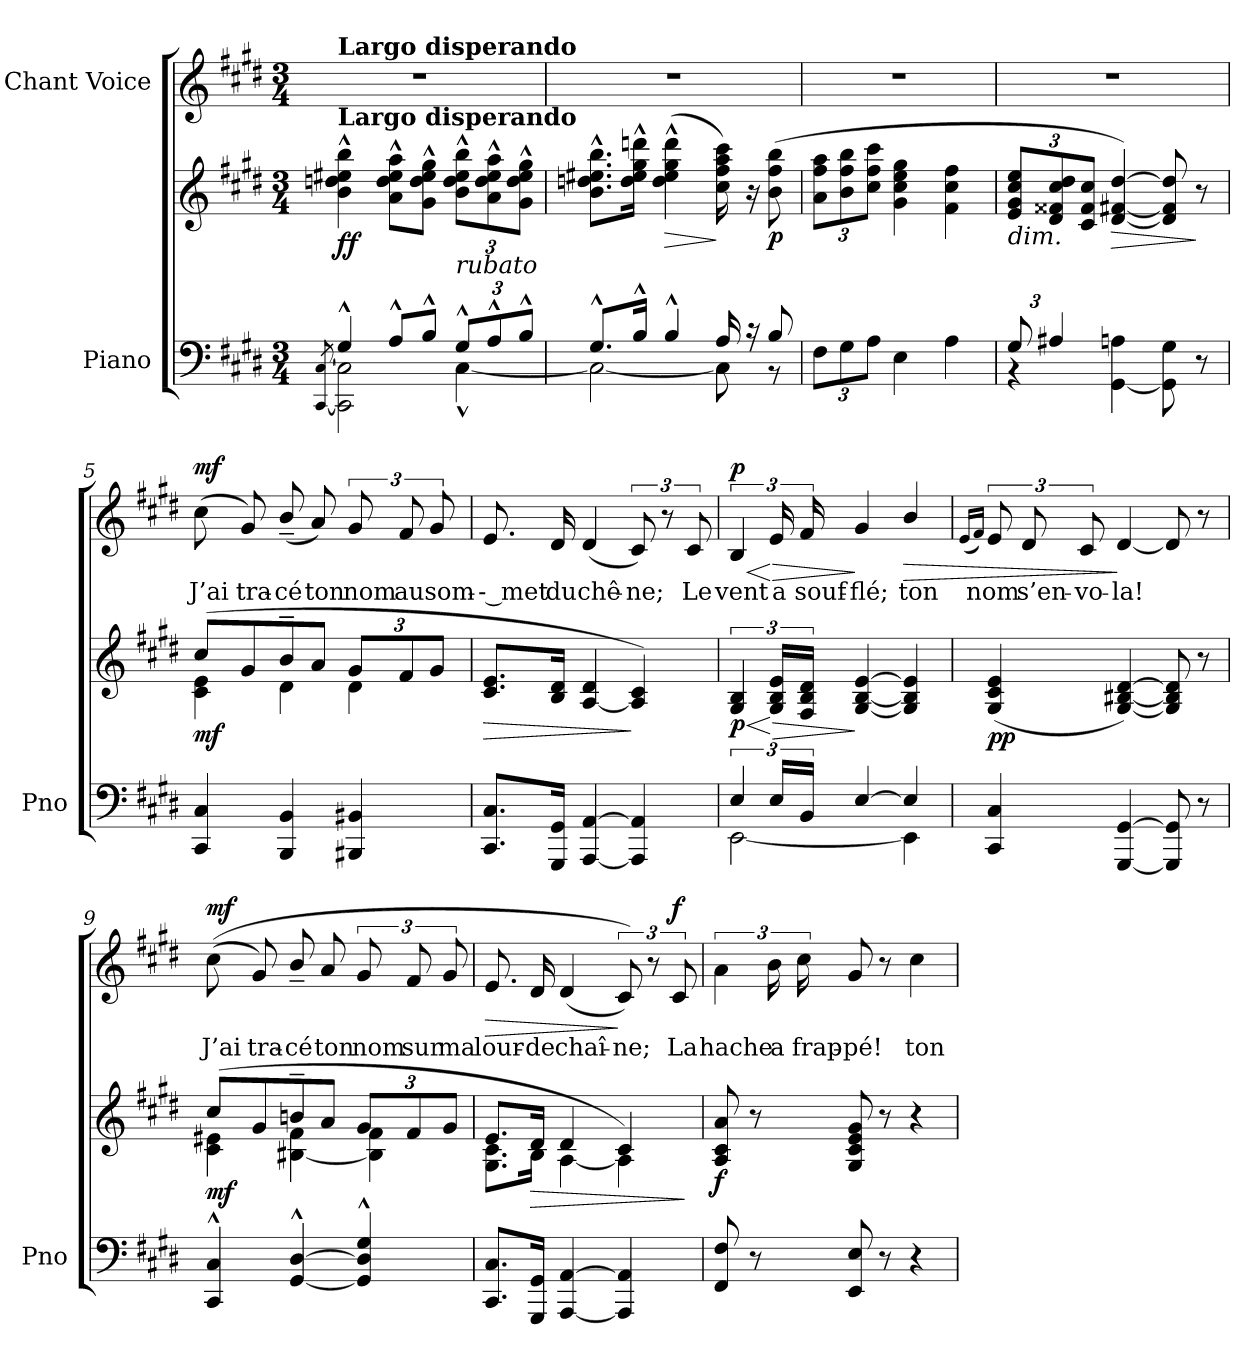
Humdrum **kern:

**kern	**kern	**dynam	**kern	**text	**dynam
*part2	*part2	*part2	*part1	*part1	*part1
*staff3	*staff2	*staff2/3	*staff1	*staff1	*staff1
*I"Piano	*	*	*I"Chant Voice	*	*
*I'Pno	*	*	*	*	*
*clefF4	*clefG2	*	*clefG2	*	*
*k[f#c#g#d#]	*k[f#c#g#d#]	*	*k[f#c#g#d#]	*	*
*M3/4	*M3/4	*	*M3/4	*	*
*MM40	*MM40	*	*MM40	*	*
=1	=1	=1	=1	=1	=1
*^	*	*	*	*	*
.	[<8qCC#/ [<8qC#/	.	.	.	.	.
!	!	!	!	!LO:TX:b:B:t=Largo disperando	!	!
!	!	!	!	!LO:TX:a:B:t=Largo disperando	!	!
!	!	!	!LO:DY:b	!	!	!
4G#^^/	2CC#\] 2C#\]	4b\^^ 4ddn\^^ 4ee#X\^^ 4bb\^^	ff	2.r	.	.
8A^^/L	.	8a\^^ 8dd\^^ 8ee#\^^ 8aa\^^L	.	.	.	.
8B^^/J	.	8g#\^^ 8dd\^^ 8ee#\^^ 8gg#\^^J	.	.	.	.
*Xbrackettup	*	*	*	*	*	*
!	!	!LO:TX:b:i:t=rubato	!	!	!	!
12G#^^/L	[4C#^^\	12b\^^ 12dd\^^ 12ee#\^^ 12bb\^^L	.	.	.	.
12A^^/	.	12a\^^ 12dd\^^ 12ee#\^^ 12aa\^^	.	.	.	.
12B^^/J	.	12g#\^^ 12dd\^^ 12ee#\^^ 12gg#\^^J	.	.	.	.
=2	=2	=2	=2	=2	=2	=2
8.G#^^/L	2C#\_	8.b\^^ 8.ddn\^^ 8.ee#X\^^ 8.bb\^^L	.	2.r	.	.
16B^^/Jk	.	16dd\^^ 16ee#\^^ 16gg#\^^ 16dddn\^^Jk	.	.	.	.
!	!	!	!LO:HP:b	!	!	!
4B^^/	.	(4dd\^^ 4ee#\^^ 4gg#\^^ 4ddd\^^	>	.	.	.
16A/LL	8C#\]	16cc#\ 16ff#\ 16aa\ 16ccc#\LL)	]	.	.	.
16r	.	16r	.	.	.	.
!	!	!	!LO:DY:b	!	!	!
8B/J	8r	(8b\ 8ff#\ 8bb\J	p	.	.	.
*v	*v	*	*	*	*	*
!!LO:LB:g=z
=3	=3	=3	=3	=3	=3
*brackettup	*	*	*	*	*
12F#\L	12a\ 12ff#\ 12aa\L	.	2.r	.	.
12G#\	12b\ 12ff#\ 12bb\	.	.	.	.
12A\J	12cc#\ 12ff#\ 12ccc#\J	.	.	.	.
4E\	4g#\ 4cc#\ 4ee\ 4gg#\	.	.	.	.
4A\	4f#\ 4cc#\ 4ff#\	.	.	.	.
=4	=4	=4	=4	=4	=4
*Xbrackettup	*Xbrackettup	*	*	*	*
*^	*	*	*	*	*
!	!	!LO:TX:b:i:t=dim.	!	!	!	!
12G#/	4r	12e/ 12g#/ 12cc#/ 12ee/L	.	2.r	.	.
6A#X/	.	12d#/ 12f##X/ 12cc#/ 12dd#/	.	.	.	.
.	.	12c#/ 12f##/ 12cc#/J	.	.	.	.
!	!	!	!LO:HP:b	!	!	!
[<4GG#\ 4An\	2ryy	[4d#/ [4f#X/ [4dd#/)	>	.	.	.
8GG#\] 8G#\	.	8d#/] 8f#/] 8dd#/]	.	.	.	.
8r	.	8r	]	.	.	.
*v	*v	*	*	*	*	*
=5	=5	=5	=5	=5	=5
*	*^	*	*	*	*
!	!	!	!LO:DY:b	!	!LO:LY:b	!LO:DY:a
4CC#/ 4C#/	(8cc#/L	4c#\ 4e\	mf	(8cc#\	J’ai	mf
!	!	!	!	!	!LO:LY:b	!
.	8g#/	.	.	8g#/)	tra-	.
!	!	!	!	!	!LO:LY:b	!
4BBB/ 4BB/	8b~/	4d#\	.	(8b~>/	-cé	.
!	!	!	!	!	!LO:LY:b	!
.	8a/J	.	.	8a/)	ton	.
!	!	!	!	!	!LO:LY:b	!
4BBB#X/ 4BB#X/	12g#/L	4d#\	.	12g#/	nom	.
!	!	!	!	!	!LO:LY:b	!
.	12f#/	.	.	12f#/	au	.
!	!	!	!	!	!LO:LY:b	!
.	12g#/J	.	.	12g#/	som-	.
*	*v	*v	*	*	*	*
!!LO:LB:g=z
=6	=6	=6	=6	=6	=6
!	!	!LO:HP:b	!	!LO:LY:b	!
8.CC#/ 8.C#/L	8.c#/ 8.e/L	>	8.e/	-- met	.
!	!	!	!	!LO:LY:b	!
16GGG#/ 16GG#/Jk	16B/ 16d#/Jk	.	16d#/	du	.
!	!	!	!	!LO:LY:b	!
[4AAA/ [4AA/	[4A/ 4d#/	.	(4d#/	chê-	.
!	!	!	!	!LO:LY:b	!
4AAA/] 4AA/]	4A/] 4c#/)	]	12c#/)	-ne;	.
.	.	.	12r	.	.
!	!	!	!	!LO:LY:b	!
.	.	.	12c#/	Le	.
=7	=7	=7	=7	=7	=7
*brackettup	*brackettup	*	*	*	*
*^	*	*	*	*	*
!	!	!	!LO:HP:b	!	!LO:LY:b	!LO:HP:b
!	!	!	!LO:DY:n=1:b	!	!	!LO:DY:n=1:a
6E/	[2EE\	6G#/ 6B/	< p	6B/	vent	< p
!	!	!	!LO:HP:n=1:b	!	!LO:LY:b	!LO:HP:n=1:b
24E/LL	.	24G#/ 24B/ 24e/LL	[ >	24e/	a	[ >
!	!	!	!	!	!LO:LY:b	!
24BB/JJ	.	24F#/ 24B/ 24d#/JJ	.	24f#/	souf-	.
!	!	!	!	!	!LO:LY:b	!
[4E/	.	[4G#/ [4B/ [4e/	]	4g#/	-flé;	]
!	!	!	!	!	!LO:LY:b	!LO:HP:b
4E/]	4EE\]	4G#/] 4B/] 4e/]	.	4b/	ton	>
*v	*v	*	*	*	*	*
=8	=8	=8	=8	=8	=8
.	.	.	(16qe/LL	.	.
.	.	.	16qf#/JJ)	.	.
!	!	!LO:DY:b	!	!LO:LY:b	!
4CC#/ 4C#/	(>4G#/ 4c#/ 4e/	pp	12e/	nom	.
!	!	!	!	!LO:LY:b	!
.	.	.	12d#/	s’en-	.
!	!	!	!	!LO:LY:b	!
.	.	.	12c#/	-vo-	.
!	!	!	!	!LO:LY:b	!
[4GGG#/ [4GG#/	[4G#/ [4B#X/ [4d#/)	.	[4d#/	-la!	]
8GGG#/] 8GG#/]	8G#/] 8B#/] 8d#/]	.	8d#/]	.	.
8r	8r	.	8r	.	.
!!LO:PB:g=z
=9	=9	=9	=9	=9	=9
*	*^	*	*	*	*
!	!	!	!LO:DY:b	!	!LO:LY:b	!LO:DY:a
4CC#/^^ 4C#/^^	(8cc#/L	4c#\ 4e#X\	mf	((8cc#\	J’ai	mf
!	!	!	!	!	!LO:LY:b	!
.	8g#/	.	.	8g#/)	tra-	.
!	!	!	!	!	!LO:LY:b	!
[4GG#/^^ [<4D#/^^	8bn~/	[4B#X\ 4f#\	.	8b~>/	-cé	.
!	!	!	!	!	!LO:LY:b	!
.	8a/J	.	.	8a/	ton	.
*	*Xbrackettup	*	*	*	*	*
!	!	!	!	!	!LO:LY:b	!
4GG#/]^^ 4D#/]^^ 4G#/^^	12g#/L	4B#\] 4f#\	.	12g#/	nom	.
!	!	!	!	!	!LO:LY:b	!
.	12f#/	.	.	12f#/	sur	.
!	!	!	!	!	!LO:LY:b	!
.	12g#/J	.	.	12g#/	ma	.
=10	=10	=10	=10	=10	=10	=10
!	!	!	!	!	!LO:LY:b	!LO:HP:b
8.CC#/ 8.C#/L	8.e/L	8.G#\ 8.c#\L	.	8.e/	lour-	>
!	!	!	!LO:HP:b	!	!LO:LY:b	!
16GGG#/ 16GG#/Jk	16d#/Jk	16B\Jk	>	16d#/	-de	.
!	!	!	!	!	!LO:LY:b	!
[4AAA/ [4AA/	4d#/	[4A\	.	(4d#/	chaî-	.
!	!	!	!	!	!LO:LY:b	!
4AAA/] 4AA/]	4c#/)	4A\]	.	12c#/))	-ne;	]
.	.	.	.	12r	.	.
!	!	!	!	!	!LO:LY:b	!LO:DY:a
.	.	.	.	12c#/	La	f
*	*v	*v	*	*	*	*
.	.	]	.	.	.
=11	=11	=11	=11	=11	=11
!	!	!LO:DY:b	!	!LO:LY:b	!
8FF#/ 8F#/	8A/ 8c#/ 8a/	f	6a\	hache	.
8r	8r	.	.	.	.
!	!	!	!	!LO:LY:b	!
.	.	.	24b\	a	.
!	!	!	!	!LO:LY:b	!
.	.	.	24cc#\	frap-	.
!	!	!	!	!LO:LY:b	!
8EE/ 8E/	8G#/ 8c#/ 8e/ 8g#/	.	8g#/	-pé!	.
8r	8r	.	8r	.	.
!	!	!	!	!LO:LY:b	!
4r	4r	.	4cc#\	ton	.
=	=	=	=	=	=
*-	*-	*-	*-	*-	*-
